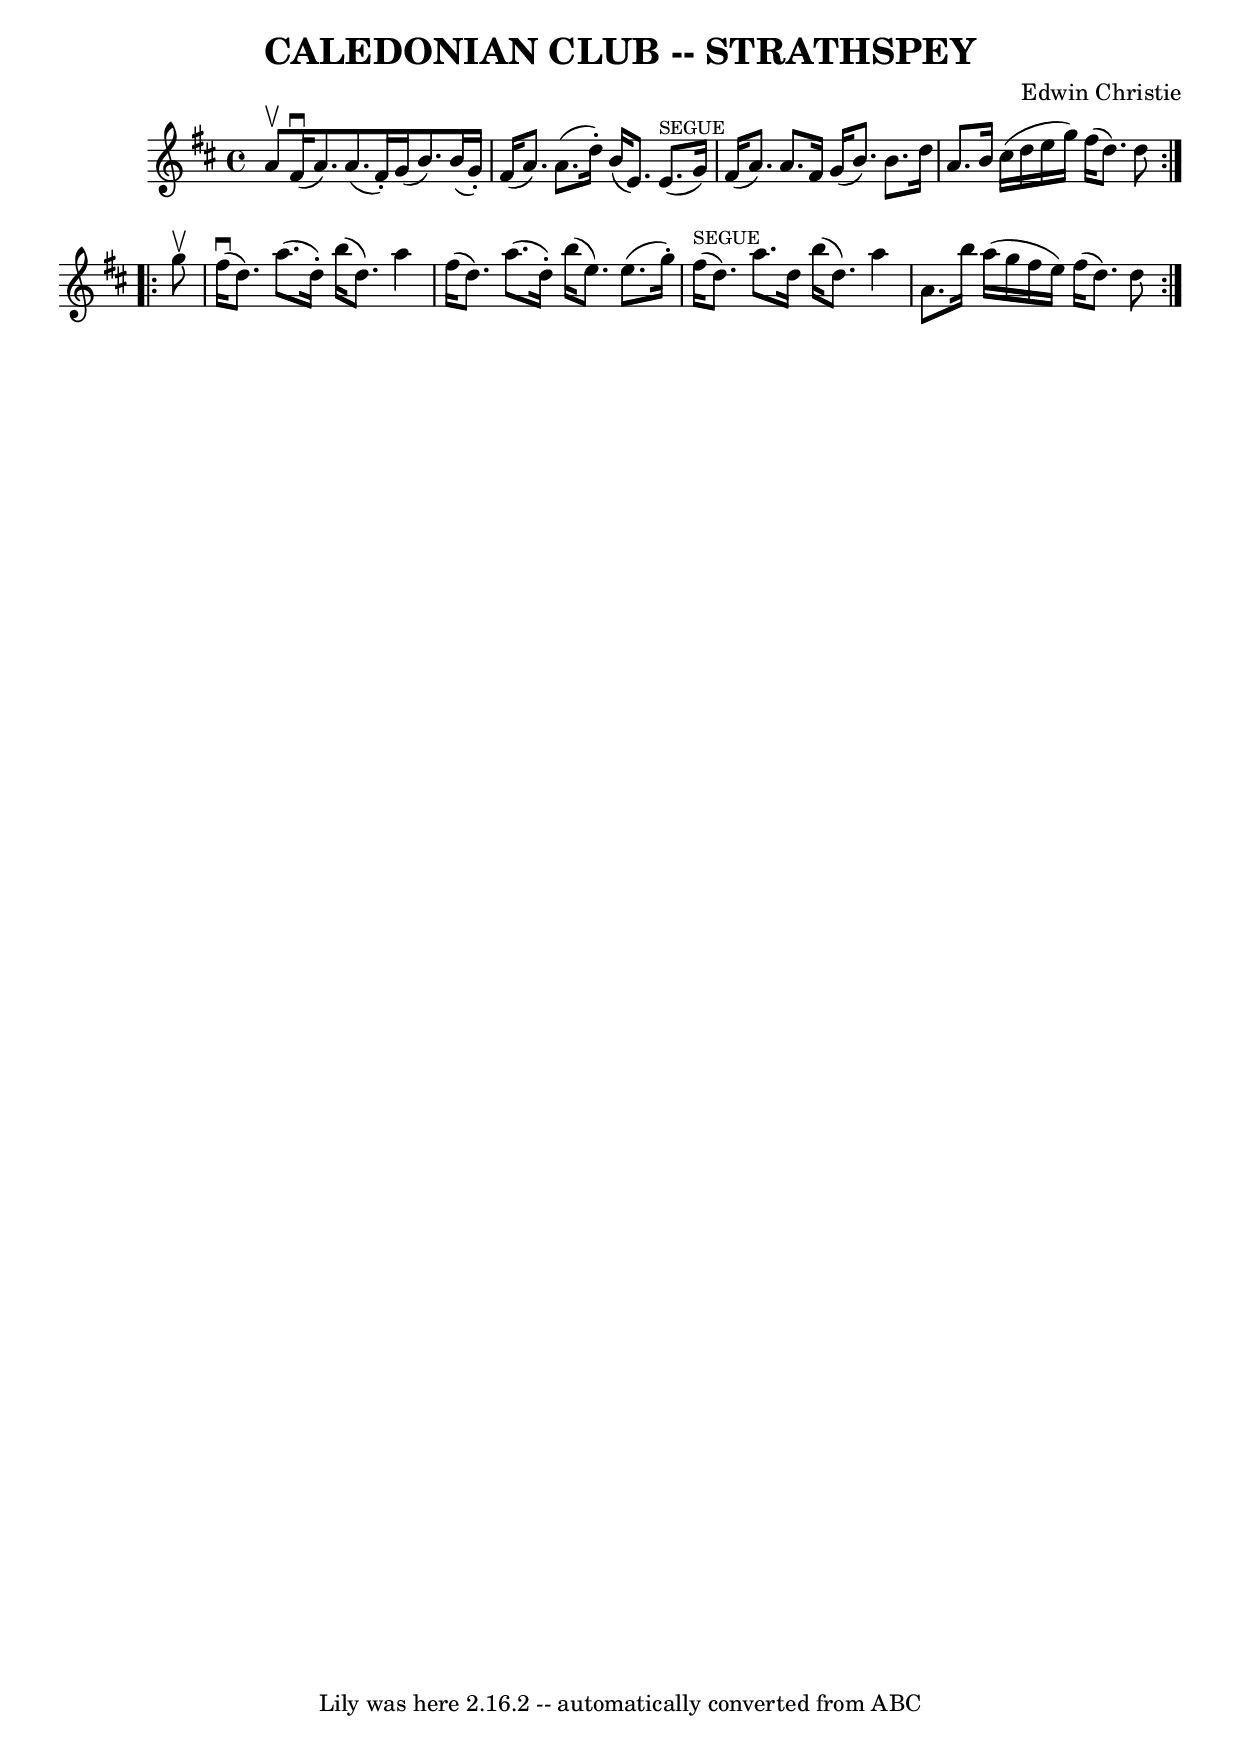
\version "2.16.2"
\include "Mammoth.ily"
\header {
  %% book = "Ryan's Mammoth Collection of Fiddle Tunes"
  composer = "Edwin Christie"
  crossRefNumber = "1"
  footnotes = ""
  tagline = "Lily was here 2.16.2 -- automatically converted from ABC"
  title = "CALEDONIAN CLUB -- STRATHSPEY"

}
voicedefault =  {



  \repeat volta 2 {

    \override Staff.TimeSignature #'style = #'C
    \time 4/4 
    \key d \major
 a'8^\upbow       |
    fis'16 (^\downbow   
    a'8.) a'8. (fis'16 -.) g'16 (b'8.) b'16 (g'16 -.)   
    |
    fis'16 (a'8.) a'8. (d''16 -.) b'16 (e'8.)   
    e'8.^\segue(g'16)       |
    fis'16 (a'8.) a'8. fis'16 
    g'16 (b'8.) b'8. d''16    |
    a'8. b'16 cis''16 (
    d''16 e''16 g''16) fis''16 (d''8.) d''8    
  }     

  \repeat volta 2 {
    g''8^\upbow       |
    fis''16 (^\downbow d''8.  
    -) a''8. (d''16 -.) b''16 (d''8.) a''4    |
    fis''16 (
    d''8.) a''8. (d''16 -.) b''16 (e''8.) e''8. (g''16 -. 
    -)       |
    fis''16^\segue(d''8.) a''8. d''16 b''16 (
    d''8.) a''4    |
    a'8. b''16 a''16 (g''16 fis''16    
    e''16) fis''16 (d''8.) d''8    
  }   

}

\score{
  <<

    \context Staff="default"
    {
      \voicedefault 
      
    }

  >>
  \layout {
    
  }
  \midi {
  }

}
